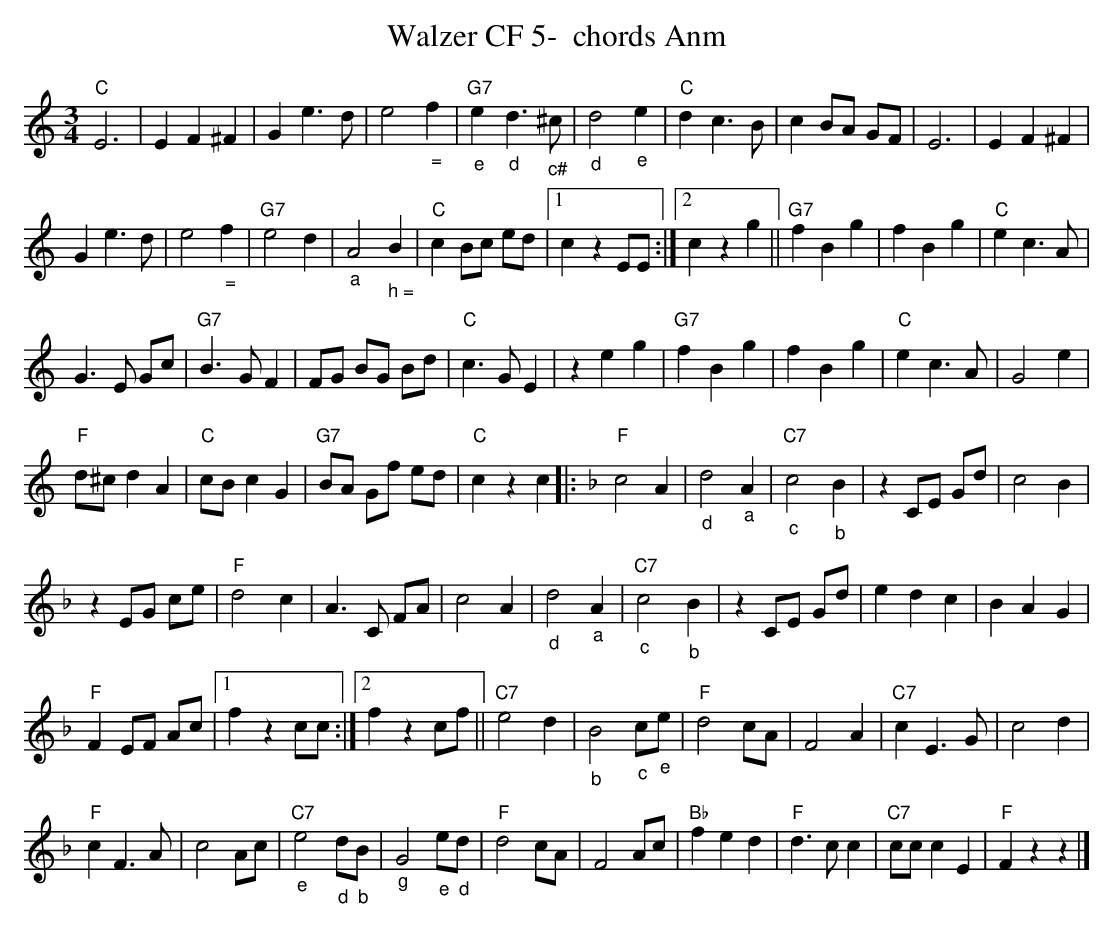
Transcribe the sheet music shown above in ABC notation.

X:1
T:Walzer CF 5-  chords Anm
M:3/4
L:1/4
K:Cmaj%%MIDI gchordon
"C"E3 | EF^F | Ge>d | e2"_ ="f | "G7""_e"e"_d"d>"_c#"^c | "_d"d2"_e"e | "C"dc>B | c B/2A/2 G/2F/2 | E3 | EF^F |
Ge>d | e2"_ ="f | "G7"e2d | "_a"A2"_ h ="B | "C"c B/2c/2 e/2d/2 |1 czE/2E/2 :|2 czg || "G7"fBg | fBg | "C"ec>A |
G>E G/2c/2 | "G7"B>GF | F/2G/2 B/2G/2 B/2d/2 | "C"c>GE | zeg | "G7"fBg | fBg | "C"ec>A | G2e |
"F"d/2^c/2 dA | "C"c/2B/2 cG | "G7"B/2A/2 G/2f/2 e/2d/2 | "C"czc |: [K:Fmaj] "F"c2A | "_d"d2"_a"A | "C7""_c"c2"_b"B | zC/2E/2 G/2d/2 | c2B |
zE/2G/2 c/2e/2 | "F"d2c | A>C F/2A/2 | c2A | "_d"d2"_a"A | "C7""_c"c2"_b"B | zC/2E/2 G/2d/2 | edc | BAG |
"F"FE/2F/2 A/2c/2 |1 fzc/2c/2 :|2 fzc/2f/2 || "C7"e2d | "_b"B2"_c"c/2"_e"e/2 | "F"d2 c/2A/2 | F2A | "C7"cE>G | c2d |
"F"cF>A | c2A/2c/2 | "C7""_e"e2"_d"d/2"_b"B/2 | "_g"G2"_e"e/2"_d"d/2 | "F"d2c/2A/2 | F2A/2c/2 | "Bb"fed | "F"d>cc | "C7"c/2c/2cE | "F"Fzz |]
